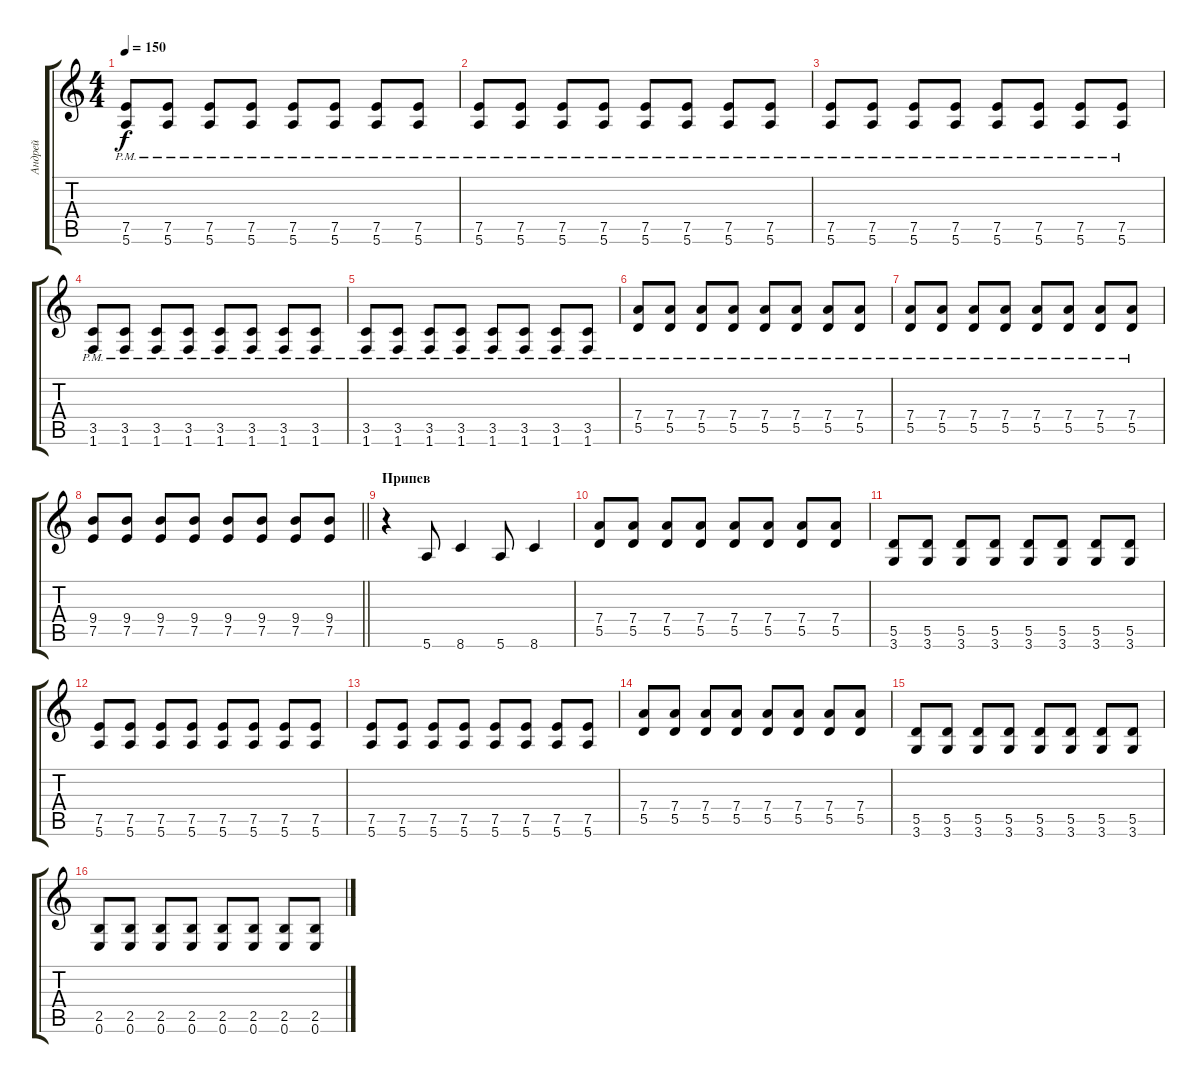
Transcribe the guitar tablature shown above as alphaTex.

\track ("Андрей" "Андрей") {instrument distortionguitar}
\staff {score tabs}
\tuning (E4 B3 G3 D3 A2 E2) {hide}
\ts (4 4)
\tempo 150
\clef g2
\ks c
(7.5{pm} 5.6{pm}).8{dy f} (7.5{pm} 5.6{pm}).8 (7.5{pm} 5.6{pm}).8 (7.5{pm} 5.6{pm}).8 (7.5{pm} 5.6{pm}).8 (7.5{pm} 5.6{pm}).8 (7.5{pm} 5.6{pm}).8 (7.5{pm} 5.6{pm}).8 |
(7.5{pm} 5.6{pm}).8 (7.5{pm} 5.6{pm}).8 (7.5{pm} 5.6{pm}).8 (7.5{pm} 5.6{pm}).8 (7.5{pm} 5.6{pm}).8 (7.5{pm} 5.6{pm}).8 (7.5{pm} 5.6{pm}).8 (7.5{pm} 5.6{pm}).8 |
(7.5{pm} 5.6{pm}).8 (7.5{pm} 5.6{pm}).8 (7.5{pm} 5.6{pm}).8 (7.5{pm} 5.6{pm}).8 (7.5{pm} 5.6{pm}).8 (7.5{pm} 5.6{pm}).8 (7.5{pm} 5.6{pm}).8 (7.5{pm} 5.6{pm}).8 |
(3.5{pm} 1.6{pm}).8 (3.5{pm} 1.6{pm}).8 (3.5{pm} 1.6{pm}).8 (3.5{pm} 1.6{pm}).8 (3.5{pm} 1.6{pm}).8 (3.5{pm} 1.6{pm}).8 (3.5{pm} 1.6{pm}).8 (3.5{pm} 1.6{pm}).8 |
(3.5{pm} 1.6{pm}).8 (3.5{pm} 1.6{pm}).8 (3.5{pm} 1.6{pm}).8 (3.5{pm} 1.6{pm}).8 (3.5{pm} 1.6{pm}).8 (3.5{pm} 1.6{pm}).8 (3.5{pm} 1.6{pm}).8 (3.5{pm} 1.6{pm}).8 |
(7.4{pm} 5.5{pm}).8 (7.4{pm} 5.5{pm}).8 (7.4{pm} 5.5{pm}).8 (7.4{pm} 5.5{pm}).8 (7.4{pm} 5.5{pm}).8 (7.4{pm} 5.5{pm}).8 (7.4{pm} 5.5{pm}).8 (7.4{pm} 5.5{pm}).8 |
(7.4{pm} 5.5{pm}).8 (7.4{pm} 5.5{pm}).8 (7.4{pm} 5.5{pm}).8 (7.4{pm} 5.5{pm}).8 (7.4{pm} 5.5{pm}).8 (7.4{pm} 5.5{pm}).8 (7.4{pm} 5.5{pm}).8 (7.4{pm} 5.5{pm}).8 |
\barLineRight lightlight
(9.4 7.5).8 (9.4 7.5).8 (9.4 7.5).8 (9.4 7.5).8 (9.4 7.5).8 (9.4 7.5).8 (9.4 7.5).8 (9.4 7.5).8 |
\section ("" "Припев")
r.4{volume 16} 5.6.8 8.6.4 5.6.8 8.6.4 |
(7.4 5.5).8 (7.4 5.5).8 (7.4 5.5).8 (7.4 5.5).8 (7.4 5.5).8 (7.4 5.5).8 (7.4 5.5).8 (7.4 5.5).8 |
(5.5 3.6).8 (5.5 3.6).8 (5.5 3.6).8 (5.5 3.6).8 (5.5 3.6).8 (5.5 3.6).8 (5.5 3.6).8 (5.5 3.6).8 |
(7.5 5.6).8 (7.5 5.6).8 (7.5 5.6).8 (7.5 5.6).8 (7.5 5.6).8 (7.5 5.6).8 (7.5 5.6).8 (7.5 5.6).8 |
(7.5 5.6).8 (7.5 5.6).8 (7.5 5.6).8 (7.5 5.6).8 (7.5 5.6).8 (7.5 5.6).8 (7.5 5.6).8 (7.5 5.6).8 |
(7.4 5.5).8 (7.4 5.5).8 (7.4 5.5).8 (7.4 5.5).8 (7.4 5.5).8 (7.4 5.5).8 (7.4 5.5).8 (7.4 5.5).8 |
(5.5 3.6).8 (5.5 3.6).8 (5.5 3.6).8 (5.5 3.6).8 (5.5 3.6).8 (5.5 3.6).8 (5.5 3.6).8 (5.5 3.6).8 |
(2.5 0.6).8 (2.5 0.6).8 (2.5 0.6).8 (2.5 0.6).8 (2.5 0.6).8 (2.5 0.6).8 (2.5 0.6).8 (2.5 0.6).8
